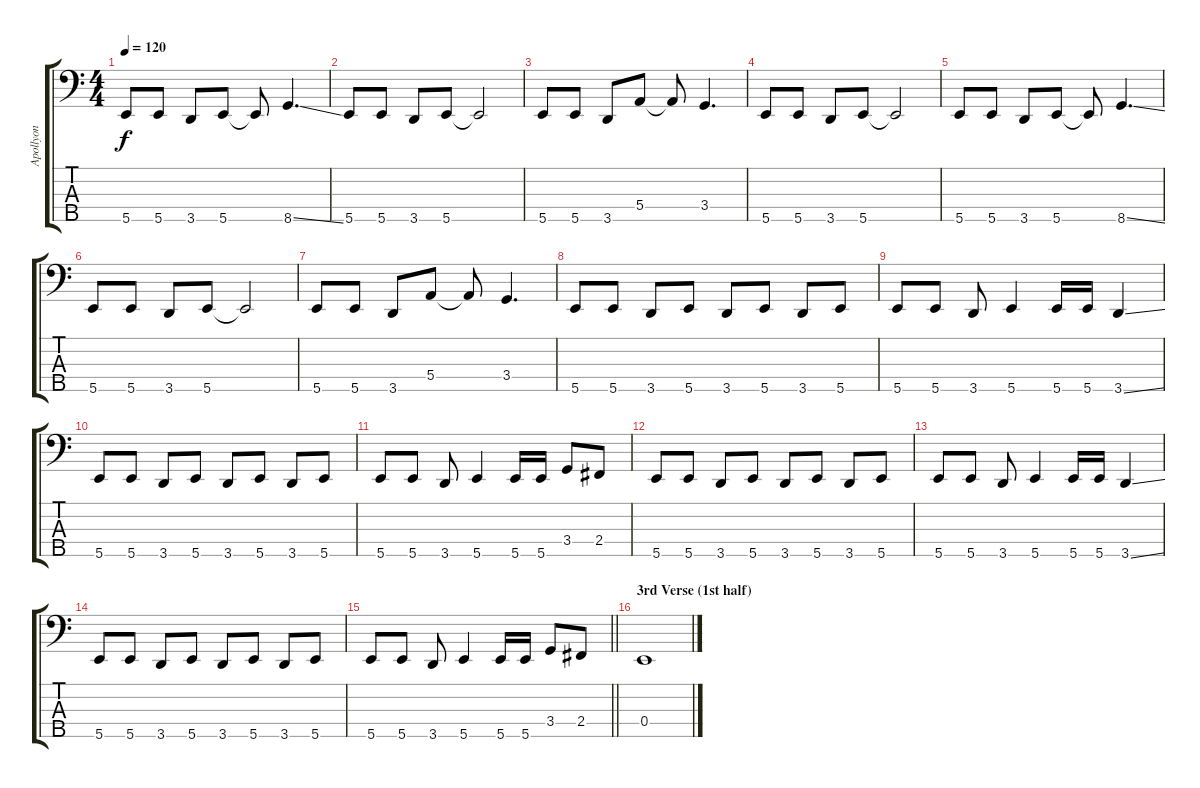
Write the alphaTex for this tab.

\track ("Apollyon" "Apollyon") {instrument electricbassfinger}
\staff {score tabs}
\tuning (G2 D2 A1 E1 B0) {hide}
\ts (4 4)
\tempo 120
\clef f4
\ks c
5.5.8{dy f} 5.5.8 3.5.8 5.5.8 5.5{t}.8 8.5{ss}.4{d} |
5.5.8 5.5.8 3.5.8 5.5.8 5.5{t}.2 |
5.5.8 5.5.8 3.5.8 5.4.8 5.4{t}.8 3.4.4{d} |
5.5.8 5.5.8 3.5.8 5.5.8 5.5{t}.2 |
5.5.8 5.5.8 3.5.8 5.5.8 5.5{t}.8 8.5{ss}.4{d} |
5.5.8 5.5.8 3.5.8 5.5.8 5.5{t}.2 |
5.5.8 5.5.8 3.5.8 5.4.8 5.4{t}.8 3.4.4{d} |
5.5.8 5.5.8 3.5.8 5.5.8 3.5.8 5.5.8 3.5.8 5.5.8 |
5.5.8 5.5.8 3.5.8 5.5.4 5.5.16 5.5.16 3.5{ss}.4 |
5.5.8 5.5.8 3.5.8 5.5.8 3.5.8 5.5.8 3.5.8 5.5.8 |
5.5.8 5.5.8 3.5.8 5.5.4 5.5.16 5.5.16 3.4.8 2.4.8 |
5.5.8 5.5.8 3.5.8 5.5.8 3.5.8 5.5.8 3.5.8 5.5.8 |
5.5.8 5.5.8 3.5.8 5.5.4 5.5.16 5.5.16 3.5{ss}.4 |
5.5.8 5.5.8 3.5.8 5.5.8 3.5.8 5.5.8 3.5.8 5.5.8 |
\barLineRight lightlight
5.5.8 5.5.8 3.5.8 5.5.4 5.5.16 5.5.16 3.4.8 2.4.8 |
\section ("" "3rd Verse (1st half)")
0.4.1
